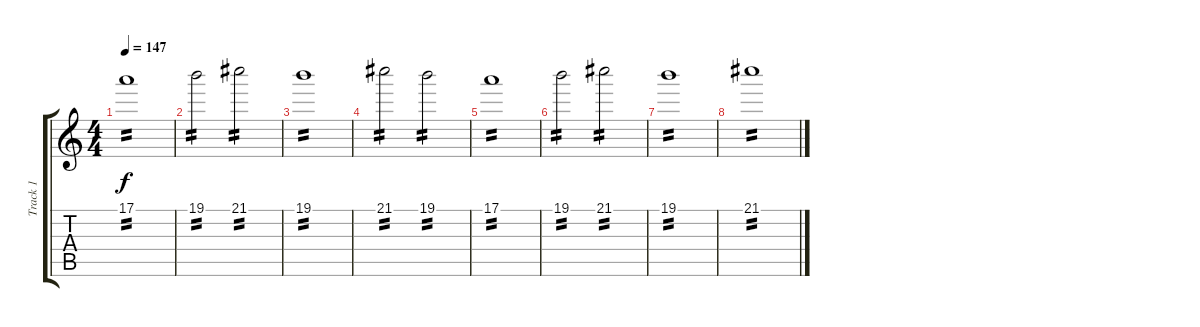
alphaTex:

\track ("Track 1" "Track 1") {instrument overdrivenguitar}
\staff {score tabs}
\tuning (E4 B3 G3 D3 A2 E2) {hide}
\ts (4 4)
\tempo 147
\clef g2
\ks c
17.1.1{tp 2 dy f} |
19.1.2{tp 2} 21.1.2{tp 2} |
19.1.1{tp 2} |
21.1.2{tp 2} 19.1.2{tp 2} |
17.1.1{tp 2} |
19.1.2{tp 2} 21.1.2{tp 2} |
19.1.1{tp 2} |
21.1.1{tp 2}
